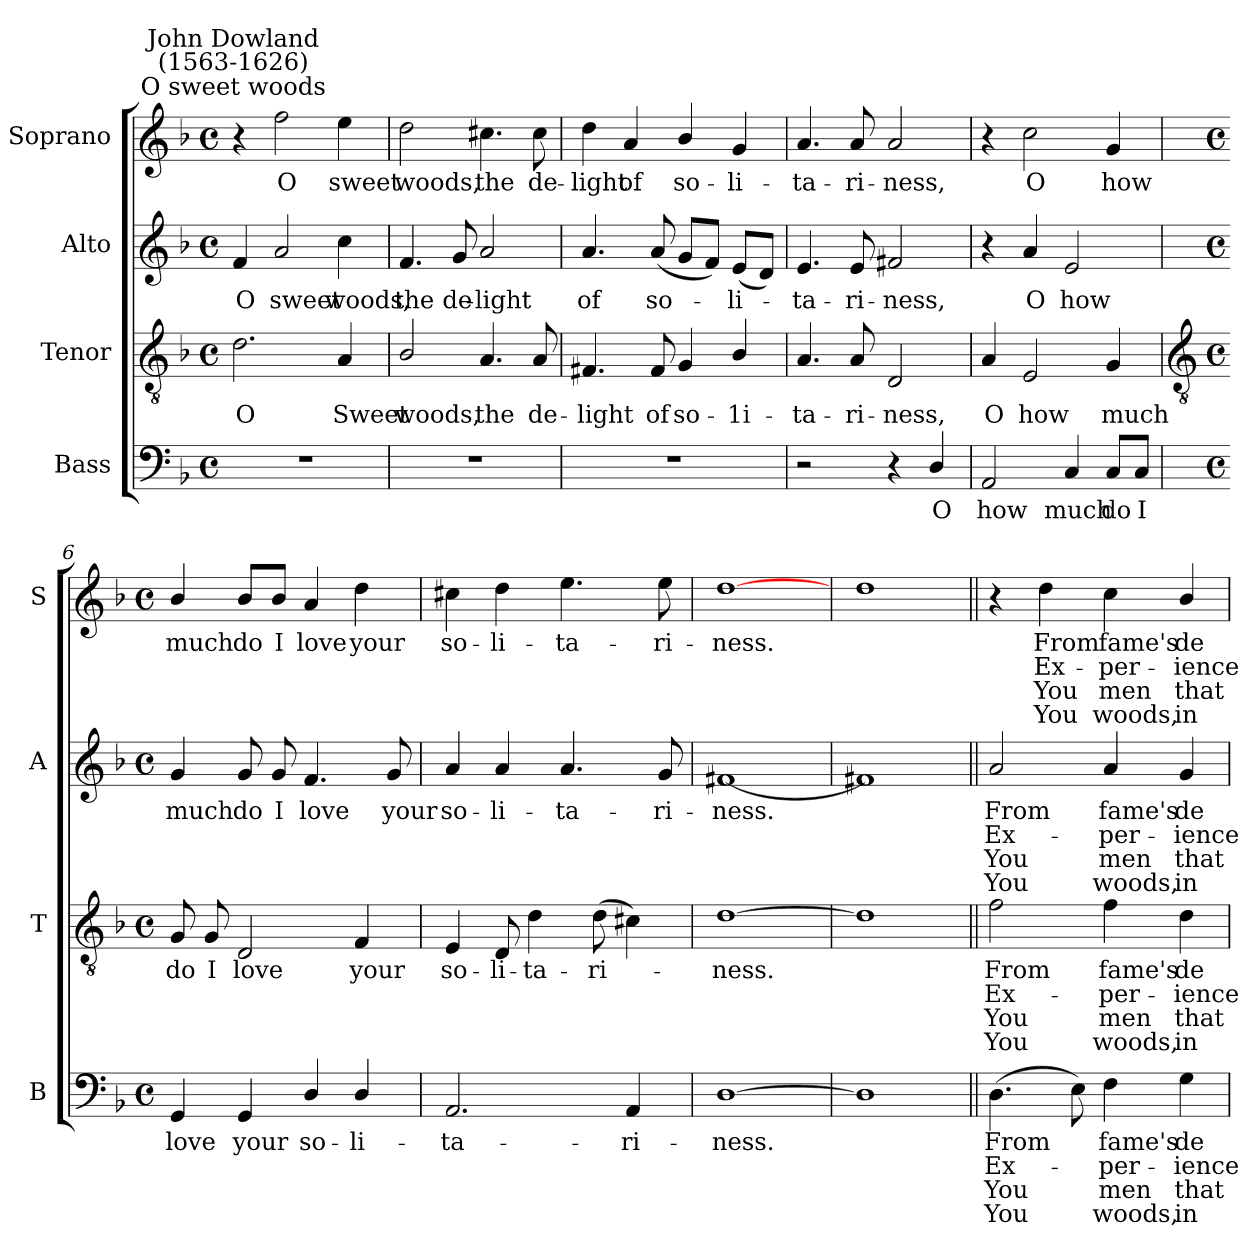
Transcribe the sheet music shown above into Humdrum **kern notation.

**kern	**text	**text	**text	**text	**kern	**text	**text	**text	**text	**kern	**text	**text	**text	**text	**kern	**text	**text	**text	**text
*part4	*part4	*part4	*part4	*part4	*part3	*part3	*part3	*part3	*part3	*part2	*part2	*part2	*part2	*part2	*part1	*part1	*part1	*part1	*part1
*staff4	*staff4	*staff4	*staff4	*staff4	*staff3	*staff3	*staff3	*staff3	*staff3	*staff2	*staff2	*staff2	*staff2	*staff2	*staff1	*staff1	*staff1	*staff1	*staff1
*I"Bass	*	*	*	*	*I"Tenor	*	*	*	*	*I"Alto	*	*	*	*	*I"Soprano	*	*	*	*
*I'B	*	*	*	*	*I'T	*	*	*	*	*I'A	*	*	*	*	*I'S	*	*	*	*
*clefF4	*	*	*	*	*clefGv2	*	*	*	*	*clefG2	*	*	*	*	*clefG2	*	*	*	*
*k[b-]	*	*	*	*	*k[b-]	*	*	*	*	*k[b-]	*	*	*	*	*k[b-]	*	*	*	*
*F:	*	*	*	*	*F:	*	*	*	*	*F:	*	*	*	*	*F:	*	*	*	*
*M4/4	*	*	*	*	*M4/4	*	*	*	*	*M4/4	*	*	*	*	*M4/4	*	*	*	*
*met(c)	*	*	*	*	*met(c)	*	*	*	*	*met(c)	*	*	*	*	*met(c)	*	*	*	*
=1	=1	=1	=1	=1	=1	=1	=1	=1	=1	=1	=1	=1	=1	=1	=1	=1	=1	=1	=1
!	!	!	!	!	!	!	!	!	!	!	!	!	!	!	!LO:TX:a:cj:t=O sweet woods	!	!	!	!
!	!	!	!	!	!	!	!	!	!	!	!	!	!	!	!LO:TX:a:cj:t=John Dowland\n(1563-1626)	!	!	!	!
!	!	!	!	!	!	!LO:LY:b	!	!	!	!	!LO:LY:b	!	!	!	!	!	!	!	!
1r	.	.	.	.	2.d	O	.	.	.	4f	O	.	.	.	4r	.	.	.	.
!	!	!	!	!	!	!	!	!	!	!	!LO:LY:b	!	!	!	!	!LO:LY:b	!	!	!
.	.	.	.	.	.	.	.	.	.	2a	sweet	.	.	.	2ff	O	.	.	.
!	!	!	!	!	!	!LO:LY:b	!	!	!	!	!LO:LY:b	!	!	!	!	!LO:LY:b	!	!	!
.	.	.	.	.	4A	Sweet	.	.	.	4cc	woods,	.	.	.	4ee	sweet	.	.	.
=2	=2	=2	=2	=2	=2	=2	=2	=2	=2	=2	=2	=2	=2	=2	=2	=2	=2	=2	=2
!	!	!	!	!	!	!LO:LY:b	!	!	!	!	!LO:LY:b	!	!	!	!	!LO:LY:b	!	!	!
1r	.	.	.	.	2B-/	woods,	.	.	.	4.f	the	.	.	.	2dd	woods,	.	.	.
!	!	!	!	!	!	!	!	!	!	!	!LO:LY:b	!	!	!	!	!	!	!	!
.	.	.	.	.	.	.	.	.	.	8g	de-	.	.	.	.	.	.	.	.
!	!	!	!	!	!	!LO:LY:b	!	!	!	!	!LO:LY:b	!	!	!	!	!LO:LY:b	!	!	!
.	.	.	.	.	4.A	the	.	.	.	2a	-light	.	.	.	4.cc#X	the	.	.	.
!	!	!	!	!	!	!LO:LY:b	!	!	!	!	!	!	!	!	!	!LO:LY:b	!	!	!
.	.	.	.	.	8A	de-	.	.	.	.	.	.	.	.	8cc#	de-	.	.	.
=3	=3	=3	=3	=3	=3	=3	=3	=3	=3	=3	=3	=3	=3	=3	=3	=3	=3	=3	=3
!	!	!	!	!	!	!LO:LY:b	!	!	!	!	!LO:LY:b	!	!	!	!	!LO:LY:b	!	!	!
1r	.	.	.	.	4.F#X	-light	.	.	.	4.a	of	.	.	.	4dd	-light	.	.	.
!	!	!	!	!	!	!	!	!	!	!	!	!	!	!	!	!LO:LY:b	!	!	!
.	.	.	.	.	.	.	.	.	.	.	.	.	.	.	4a	of	.	.	.
!	!	!	!	!	!	!LO:LY:b	!	!	!	!	!LO:LY:b	!	!	!	!	!	!	!	!
.	.	.	.	.	8F#	of	.	.	.	(<8a	so-	.	.	.	.	.	.	.	.
!	!	!	!	!	!	!LO:LY:b	!	!	!	!	!	!	!	!	!	!LO:LY:b	!	!	!
.	.	.	.	.	4G	so-	.	.	.	8gL	.	.	.	.	4b-/	so-	.	.	.
.	.	.	.	.	.	.	.	.	.	8fJ)	.	.	.	.	.	.	.	.	.
!	!	!	!	!	!	!LO:LY:b	!	!	!	!	!LO:LY:b	!	!	!	!	!LO:LY:b	!	!	!
.	.	.	.	.	4B-/	-1i-	.	.	.	(<8eL	li-	.	.	.	4g	-li-	.	.	.
.	.	.	.	.	.	.	.	.	.	8dJ)	.	.	.	.	.	.	.	.	.
=4	=4	=4	=4	=4	=4	=4	=4	=4	=4	=4	=4	=4	=4	=4	=4	=4	=4	=4	=4
!	!	!	!	!	!	!LO:LY:b	!	!	!	!	!LO:LY:b	!	!	!	!	!LO:LY:b	!	!	!
2r	.	.	.	.	4.A	-ta-	.	.	.	4.e	ta-	.	.	.	4.a	-ta-	.	.	.
!	!	!	!	!	!	!LO:LY:b	!	!	!	!	!LO:LY:b	!	!	!	!	!LO:LY:b	!	!	!
.	.	.	.	.	8A	-ri-	.	.	.	8e	-ri-	.	.	.	8a	-ri-	.	.	.
!	!	!	!	!	!	!LO:LY:b	!	!	!	!	!LO:LY:b	!	!	!	!	!LO:LY:b	!	!	!
4r	.	.	.	.	2D	-ness,	.	.	.	2f#X	-ness,	.	.	.	2a	-ness,	.	.	.
!	!LO:LY:b	!	!	!	!	!	!	!	!	!	!	!	!	!	!	!	!	!	!
4D/	O	.	.	.	.	.	.	.	.	.	.	.	.	.	.	.	.	.	.
=5	=5	=5	=5	=5	=5	=5	=5	=5	=5	=5	=5	=5	=5	=5	=5	=5	=5	=5	=5
!	!LO:LY:b	!	!	!	!	!LO:LY:b	!	!	!	!	!	!	!	!	!	!	!	!	!
2AA	how	.	.	.	4A	O	.	.	.	4r	.	.	.	.	4r	.	.	.	.
!	!	!	!	!	!	!LO:LY:b	!	!	!	!	!LO:LY:b	!	!	!	!	!LO:LY:b	!	!	!
.	.	.	.	.	2E	how	.	.	.	4a	O	.	.	.	2cc	O	.	.	.
!	!LO:LY:b	!	!	!	!	!	!	!	!	!	!LO:LY:b	!	!	!	!	!	!	!	!
4C	much	.	.	.	.	.	.	.	.	2e	how	.	.	.	.	.	.	.	.
!	!LO:LY:b	!	!	!	!	!LO:LY:b	!	!	!	!	!	!	!	!	!	!LO:LY:b	!	!	!
8C/L	do	.	.	.	4G	much	.	.	.	.	.	.	.	.	4g	how	.	.	.
!	!LO:LY:b	!	!	!	!	!	!	!	!	!	!	!	!	!	!	!	!	!	!
8C/J	I	.	.	.	.	.	.	.	.	.	.	.	.	.	.	.	.	.	.
!!LO:LB:g=z
=6	=6	=6	=6	=6	=6	=6	=6	=6	=6	=6	=6	=6	=6	=6	=6	=6	=6	=6	=6
*	*	*	*	*	*clefGv2	*	*	*	*	*	*	*	*	*	*	*	*	*	*
*M4/4	*	*	*	*	*M4/4	*	*	*	*	*M4/4	*	*	*	*	*M4/4	*	*	*	*
*met(c)	*	*	*	*	*met(c)	*	*	*	*	*met(c)	*	*	*	*	*met(c)	*	*	*	*
!	!LO:LY:b	!	!	!	!	!LO:LY:b	!	!	!	!	!LO:LY:b	!	!	!	!	!LO:LY:b	!	!	!
4GG	love	.	.	.	8G	do	.	.	.	4g	much	.	.	.	4b-/	much	.	.	.
!	!	!	!	!	!	!LO:LY:b	!	!	!	!	!	!	!	!	!	!	!	!	!
.	.	.	.	.	8G	I	.	.	.	.	.	.	.	.	.	.	.	.	.
!	!LO:LY:b	!	!	!	!	!LO:LY:b	!	!	!	!	!LO:LY:b	!	!	!	!	!LO:LY:b	!	!	!
4GG	your	.	.	.	2D	love	.	.	.	8g	do	.	.	.	8b-/L	do	.	.	.
!	!	!	!	!	!	!	!	!	!	!	!LO:LY:b	!	!	!	!	!LO:LY:b	!	!	!
.	.	.	.	.	.	.	.	.	.	8g	I	.	.	.	8b-/J	I	.	.	.
!	!LO:LY:b	!	!	!	!	!	!	!	!	!	!LO:LY:b	!	!	!	!	!LO:LY:b	!	!	!
4D/	so-	.	.	.	.	.	.	.	.	4.f	love	.	.	.	4a	love	.	.	.
!	!LO:LY:b	!	!	!	!	!LO:LY:b	!	!	!	!	!	!	!	!	!	!LO:LY:b	!	!	!
4D/	-li-	.	.	.	4F	your	.	.	.	.	.	.	.	.	4dd	your	.	.	.
!	!	!	!	!	!	!	!	!	!	!	!LO:LY:b	!	!	!	!	!	!	!	!
.	.	.	.	.	.	.	.	.	.	8g	your	.	.	.	.	.	.	.	.
=7	=7	=7	=7	=7	=7	=7	=7	=7	=7	=7	=7	=7	=7	=7	=7	=7	=7	=7	=7
!	!LO:LY:b	!	!	!	!	!LO:LY:b	!	!	!	!	!LO:LY:b	!	!	!	!	!LO:LY:b	!	!	!
2.AA	-ta-	.	.	.	4E	so-	.	.	.	4a	so-	.	.	.	4cc#X	so-	.	.	.
!	!	!	!	!	!	!LO:LY:b	!	!	!	!	!LO:LY:b	!	!	!	!	!LO:LY:b	!	!	!
.	.	.	.	.	8D	-li-	.	.	.	4a	-li-	.	.	.	4dd	-li-	.	.	.
!	!	!	!	!	!	!LO:LY:b	!	!	!	!	!	!	!	!	!	!	!	!	!
.	.	.	.	.	4d	-ta-	.	.	.	.	.	.	.	.	.	.	.	.	.
!	!	!	!	!	!	!	!	!	!	!	!LO:LY:b	!	!	!	!	!LO:LY:b	!	!	!
.	.	.	.	.	.	.	.	.	.	4.a	-ta-	.	.	.	4.ee	-ta-	.	.	.
!	!	!	!	!	!	!LO:LY:b	!	!	!	!	!	!	!	!	!	!	!	!	!
.	.	.	.	.	(>8dL	-ri-	.	.	.	.	.	.	.	.	.	.	.	.	.
!	!LO:LY:b	!	!	!	!	!	!	!	!	!	!	!	!	!	!	!	!	!	!
4AA	-ri-	.	.	.	4c#X)	.	.	.	.	.	.	.	.	.	.	.	.	.	.
!	!	!	!	!	!	!	!	!	!	!	!LO:LY:b	!	!	!	!	!LO:LY:b	!	!	!
.	.	.	.	.	.	.	.	.	.	8g	-ri-	.	.	.	8ee	-ri-	.	.	.
=8	=8	=8	=8	=8	=8	=8	=8	=8	=8	=8	=8	=8	=8	=8	=8	=8	=8	=8	=8
!	!LO:LY:b	!	!	!	!	!LO:LY:b	!	!	!	!	!LO:LY:b	!	!	!	!	!LO:LY:b	!	!	!
[1D	-ness.	.	.	.	[1d	ness.	.	.	.	[1f#X	-ness.	.	.	.	[1dd	-ness.	.	.	.
=9	=9	=9	=9	=9	=9	=9	=9	=9	=9	=9	=9	=9	=9	=9	=9	=9	=9	=9	=9
1D]	.	.	.	.	1d]	.	.	.	.	1f#X]	.	.	.	.	1dd	.	.	.	.
=10||	=10||	=10||	=10||	=10||	=10||	=10||	=10||	=10||	=10||	=10||	=10||	=10||	=10||	=10||	=10||	=10||	=10||	=10||	=10||
!	!LO:LY:b	!LO:LY:b	!LO:LY:b	!LO:LY:b	!	!LO:LY:b	!LO:LY:b	!LO:LY:b	!LO:LY:b	!	!LO:LY:b	!LO:LY:b	!LO:LY:b	!LO:LY:b	!	!	!	!	!
(>4.D	From	Ex-	You	You	2f	From	Ex-	-You	You	2a	From	Ex-	-You	You	4r	.	.	.	.
!	!	!	!	!	!	!	!	!	!	!	!	!	!	!	!	!LO:LY:b	!LO:LY:b	!LO:LY:b	!LO:LY:b
.	.	.	.	.	.	.	.	.	.	.	.	.	.	.	4dd	From	Ex-	-You	You
8E)	.	.	.	.	.	.	.	.	.	.	.	.	.	.	.	.	.	.	.
!	!LO:LY:b	!LO:LY:b	!LO:LY:b	!LO:LY:b	!	!LO:LY:b	!LO:LY:b	!LO:LY:b	!LO:LY:b	!	!LO:LY:b	!LO:LY:b	!LO:LY:b	!LO:LY:b	!	!LO:LY:b	!LO:LY:b	!LO:LY:b	!LO:LY:b
4F	fame's	per-	-men	woods,	4f	fame's	per-	-men	woods,	4a	fame's	per-	-men	woods,	4cc	fame's	per-	-men	woods,
!	!LO:LY:b	!LO:LY:b	!LO:LY:b	!LO:LY:b	!	!LO:LY:b	!LO:LY:b	!LO:LY:b	!LO:LY:b	!	!LO:LY:b	!LO:LY:b	!LO:LY:b	!LO:LY:b	!	!LO:LY:b	!LO:LY:b	!LO:LY:b	!LO:LY:b
4G	de-	-ience	that	in	4d	de-	-ience	that	in	4g	de-	-ience	that	in	4b-/	de-	-ience	that	in
=	=	=	=	=	=	=	=	=	=	=	=	=	=	=	=	=	=	=	=
*-	*-	*-	*-	*-	*-	*-	*-	*-	*-	*-	*-	*-	*-	*-	*-	*-	*-	*-	*-
